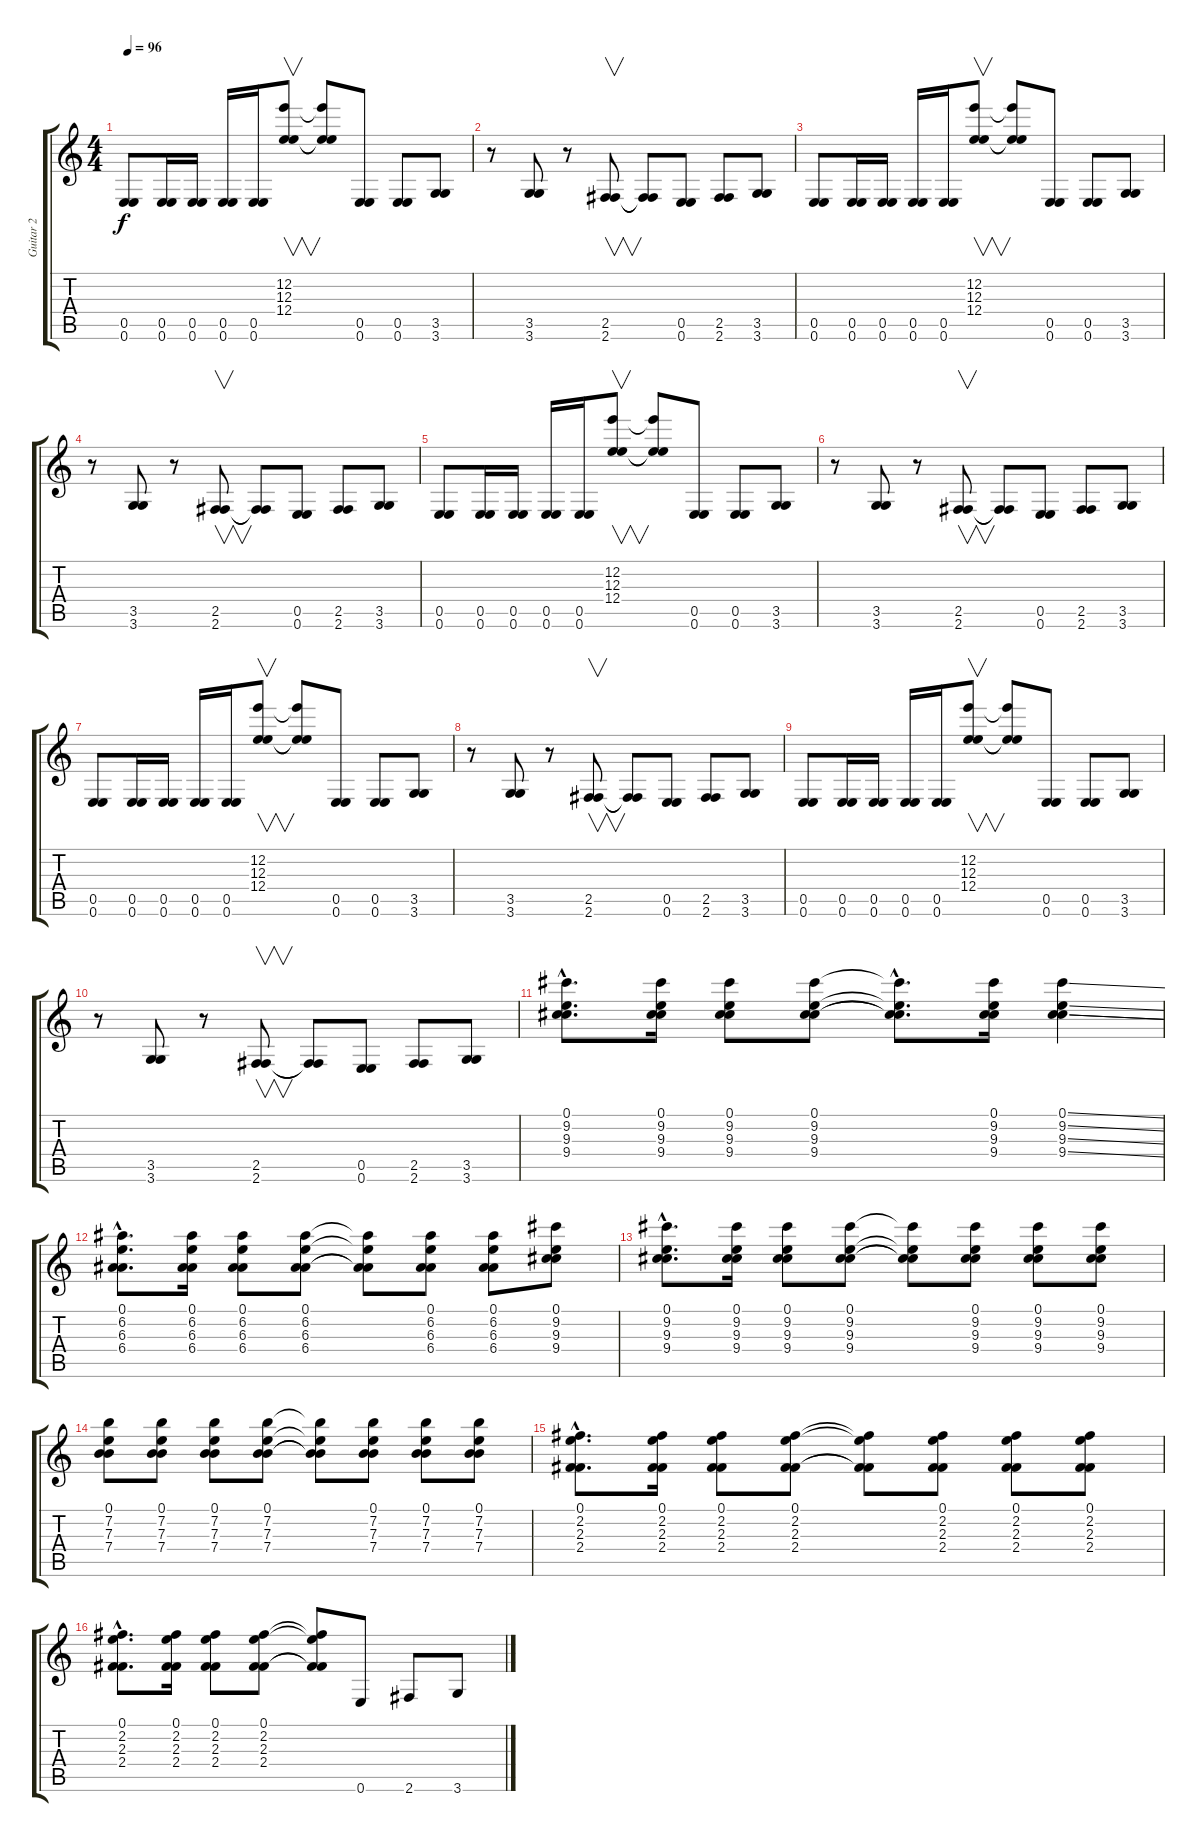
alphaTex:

\track ("Guitar 2" "Guitar 2") {instrument overdrivenguitar}
\staff {score tabs}
\tuning (E4 E4 E3 E3 E2 E2) {hide}
\ts (4 4)
\tempo 96
\clef g2
\ks c
(0.5 0.6).8{dy f} (0.5 0.6).16 (0.5 0.6).16 (0.5 0.6).16 (0.5 0.6).16 (12.2 12.3 12.4).8{v} (12.2{t} 12.3{t} 12.4{t}).8 (0.5 0.6).8 (0.5 0.6).8 (3.5 3.6).8 |
r.8 (3.5 3.6).8 r.8 (2.5 2.6).8{v} (2.5{t} 2.6{t}).8 (0.5 0.6).8 (2.5 2.6).8 (3.5 3.6).8 |
(0.5 0.6).8 (0.5 0.6).16 (0.5 0.6).16 (0.5 0.6).16 (0.5 0.6).16 (12.2 12.3 12.4).8{v} (12.2{t} 12.3{t} 12.4{t}).8 (0.5 0.6).8 (0.5 0.6).8 (3.5 3.6).8 |
r.8 (3.5 3.6).8 r.8 (2.5 2.6).8{v} (2.5{t} 2.6{t}).8 (0.5 0.6).8 (2.5 2.6).8 (3.5 3.6).8 |
(0.5 0.6).8 (0.5 0.6).16 (0.5 0.6).16 (0.5 0.6).16 (0.5 0.6).16 (12.2 12.3 12.4).8{v} (12.2{t} 12.3{t} 12.4{t}).8 (0.5 0.6).8 (0.5 0.6).8 (3.5 3.6).8 |
r.8 (3.5 3.6).8 r.8 (2.5 2.6).8{v} (2.5{t} 2.6{t}).8 (0.5 0.6).8 (2.5 2.6).8 (3.5 3.6).8 |
(0.5 0.6).8 (0.5 0.6).16 (0.5 0.6).16 (0.5 0.6).16 (0.5 0.6).16 (12.2 12.3 12.4).8{v} (12.2{t} 12.3{t} 12.4{t}).8 (0.5 0.6).8 (0.5 0.6).8 (3.5 3.6).8 |
r.8 (3.5 3.6).8 r.8 (2.5 2.6).8{v} (2.5{t} 2.6{t}).8 (0.5 0.6).8 (2.5 2.6).8 (3.5 3.6).8 |
(0.5 0.6).8 (0.5 0.6).16 (0.5 0.6).16 (0.5 0.6).16 (0.5 0.6).16 (12.2 12.3 12.4).8{v} (12.2{t} 12.3{t} 12.4{t}).8 (0.5 0.6).8 (0.5 0.6).8 (3.5 3.6).8 |
r.8 (3.5 3.6).8 r.8 (2.5 2.6).8{v} (2.5{t} 2.6{t}).8 (0.5 0.6).8 (2.5 2.6).8 (3.5 3.6).8 |
(0.1{hac} 9.2{hac} 9.3{hac} 9.4{hac}).8{d} (0.1 9.2 9.3 9.4).16 (0.1 9.2 9.3 9.4).8 (0.1 9.2 9.3 9.4).8 (0.1{hac t} 9.2{hac t} 9.3{hac t} 9.4{hac t}).8{d} (0.1 9.2 9.3 9.4).16 (0.1{ss} 9.2{ss} 9.3{ss} 9.4{ss}).4 |
(0.1{hac} 6.2{hac} 6.3{hac} 6.4{hac}).8{d} (0.1 6.2 6.3 6.4).16 (0.1 6.2 6.3 6.4).8 (0.1 6.2 6.3 6.4).8 (0.1{t} 6.2{t} 6.3{t} 6.4{t}).8 (0.1 6.2 6.3 6.4).8 (0.1 6.2 6.3 6.4).8 (0.1 9.2 9.3 9.4).8 |
(0.1{hac} 9.2{hac} 9.3{hac} 9.4{hac}).8{d} (0.1 9.2 9.3 9.4).16 (0.1 9.2 9.3 9.4).8 (0.1 9.2 9.3 9.4).8 (0.1{t} 9.2{t} 9.3{t} 9.4{t}).8 (0.1 9.2 9.3 9.4).8 (0.1 9.2 9.3 9.4).8 (0.1 9.2 9.3 9.4).8 |
(0.1 7.2 7.3 7.4).8 (0.1 7.2 7.3 7.4).8 (0.1 7.2 7.3 7.4).8 (0.1 7.2 7.3 7.4).8 (0.1{t} 7.2{t} 7.3{t} 7.4{t}).8 (0.1 7.2 7.3 7.4).8 (0.1 7.2 7.3 7.4).8 (0.1 7.2 7.3 7.4).8 |
(0.1{hac} 2.2{hac} 2.3{hac} 2.4{hac}).8{d} (0.1 2.2 2.3 2.4).16 (0.1 2.2 2.3 2.4).8 (0.1 2.2 2.3 2.4).8 (0.1{t} 2.2{t} 2.3{t} 2.4{t}).8 (0.1 2.2 2.3 2.4).8 (0.1 2.2 2.3 2.4).8 (0.1 2.2 2.3 2.4).8 |
(0.1{hac} 2.2{hac} 2.3{hac} 2.4{hac}).8{d} (0.1 2.2 2.3 2.4).16 (0.1 2.2 2.3 2.4).8 (0.1 2.2 2.3 2.4).8 (0.1{t} 2.2{t} 2.3{t} 2.4{t}).8 0.6.8 2.6.8 3.6.8
